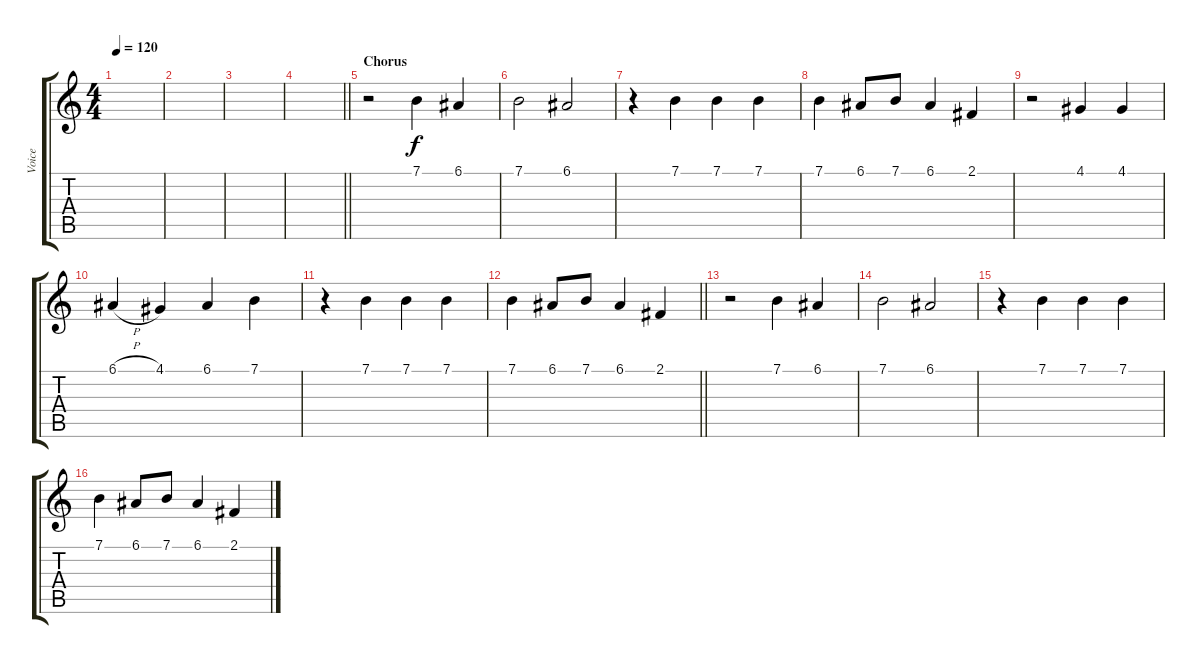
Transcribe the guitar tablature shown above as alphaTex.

\track ("Voice" "Voice") {instrument lead6voice}
\staff {score tabs}
\tuning (E4 B3 G3 D3 A2 E2) {hide}
\ts (4 4)
\tempo 120
\clef g2
\ks c
|
|
|
\barLineRight lightlight
|
\section ("" "Chorus")
r.2 7.1.4 6.1.4 |
7.1.2 6.1.2 |
r.4 7.1.4 7.1.4 7.1.4 |
7.1.4 6.1.8 7.1.8 6.1.4 2.1.4 |
r.2 4.1.4 4.1.4 |
6.1{h}.4 4.1.4 6.1.4 7.1.4 |
r.4 7.1.4 7.1.4 7.1.4 |
\barLineRight lightlight
7.1.4 6.1.8 7.1.8 6.1.4 2.1.4 |
r.2 7.1.4 6.1.4 |
7.1.2 6.1.2 |
r.4 7.1.4 7.1.4 7.1.4 |
7.1.4 6.1.8 7.1.8 6.1.4 2.1.4
